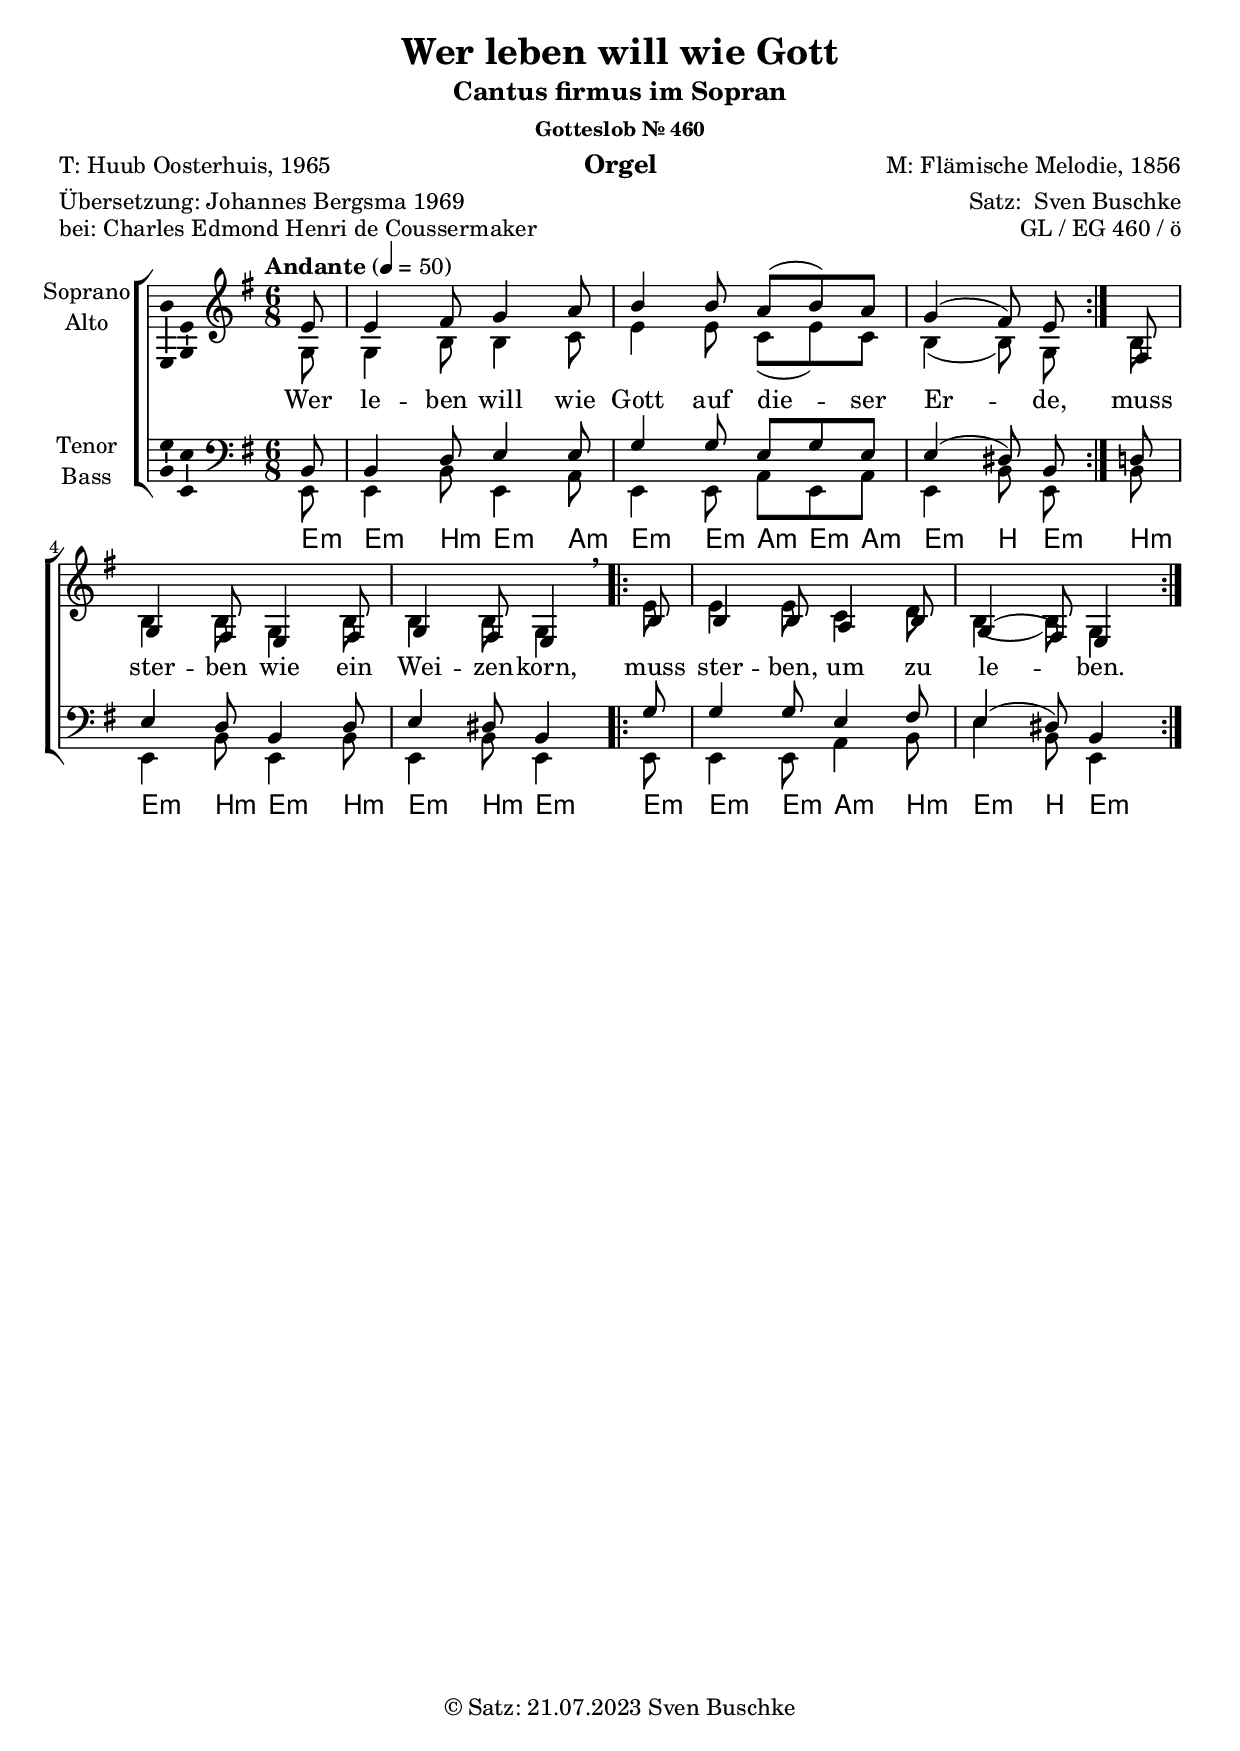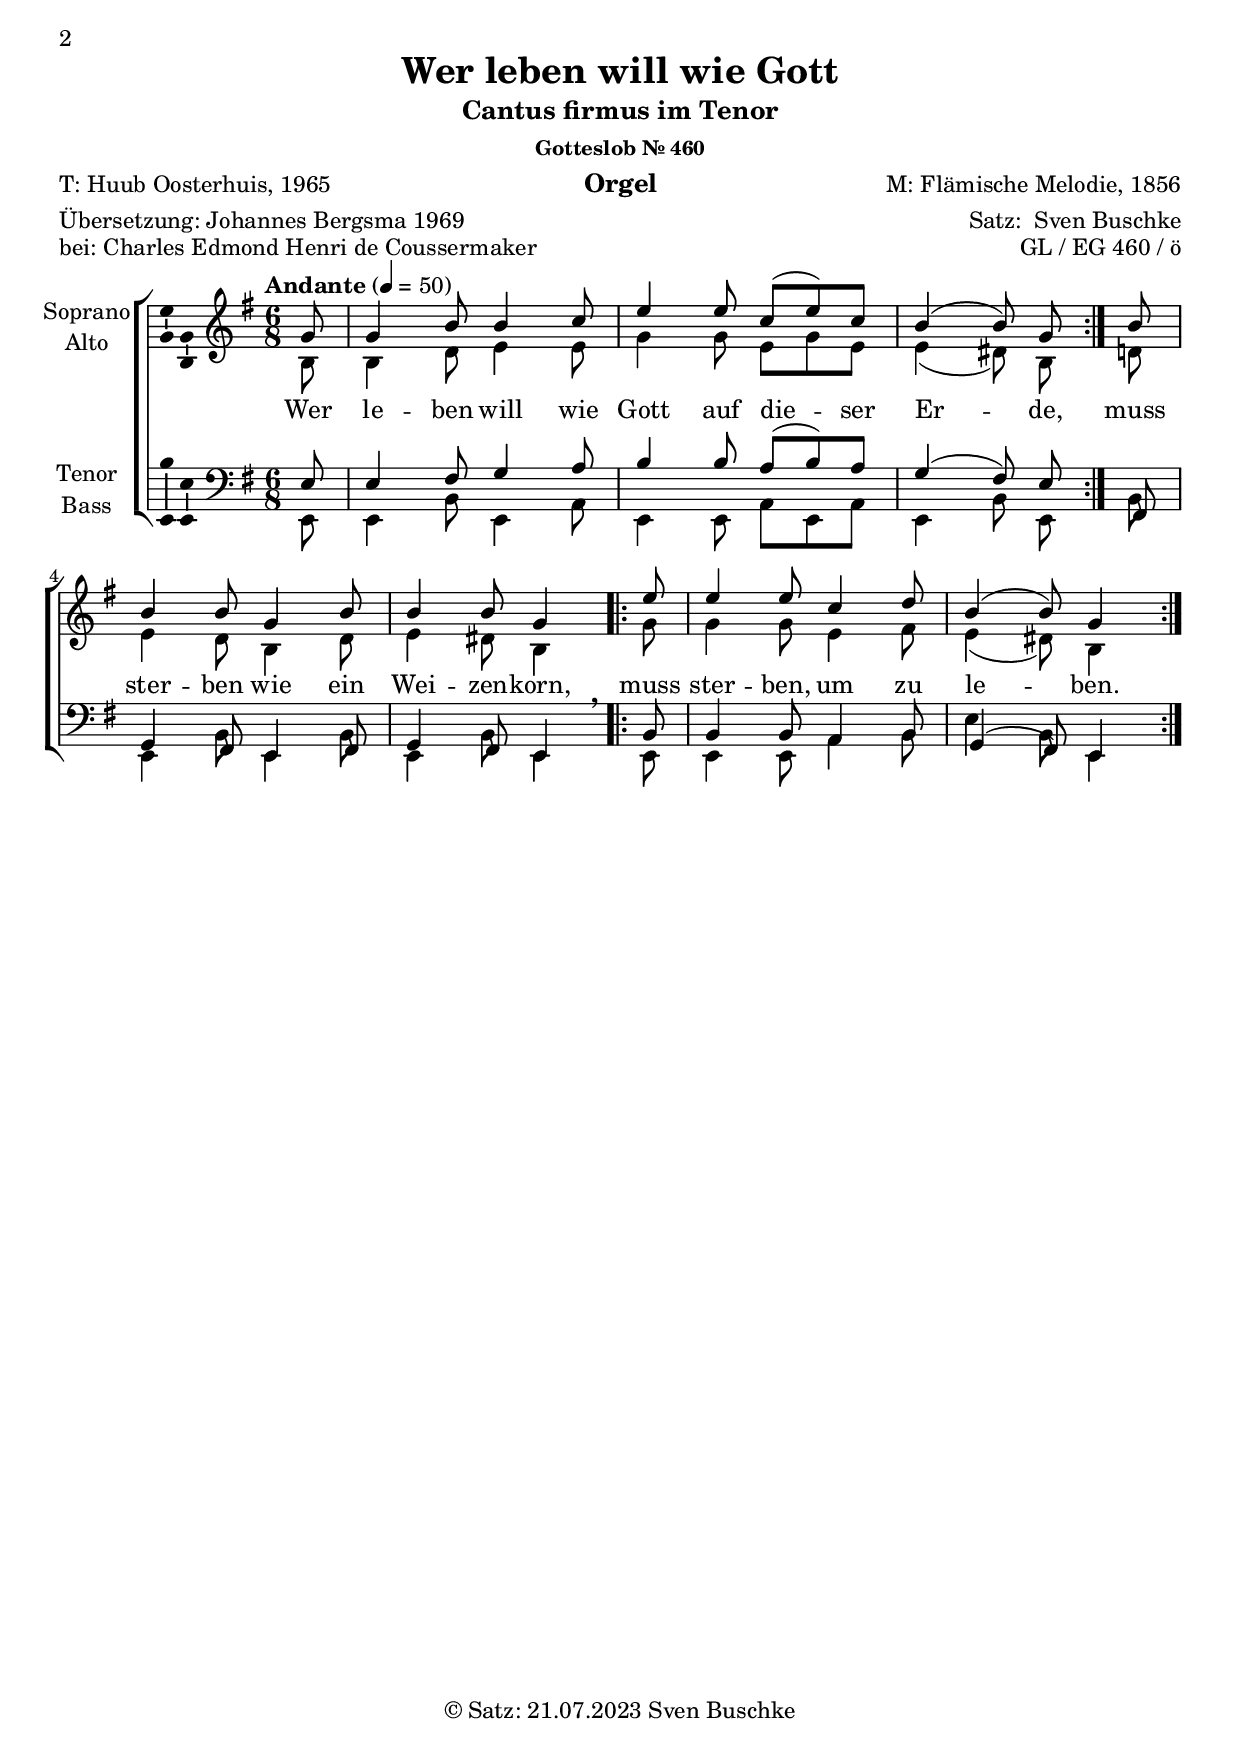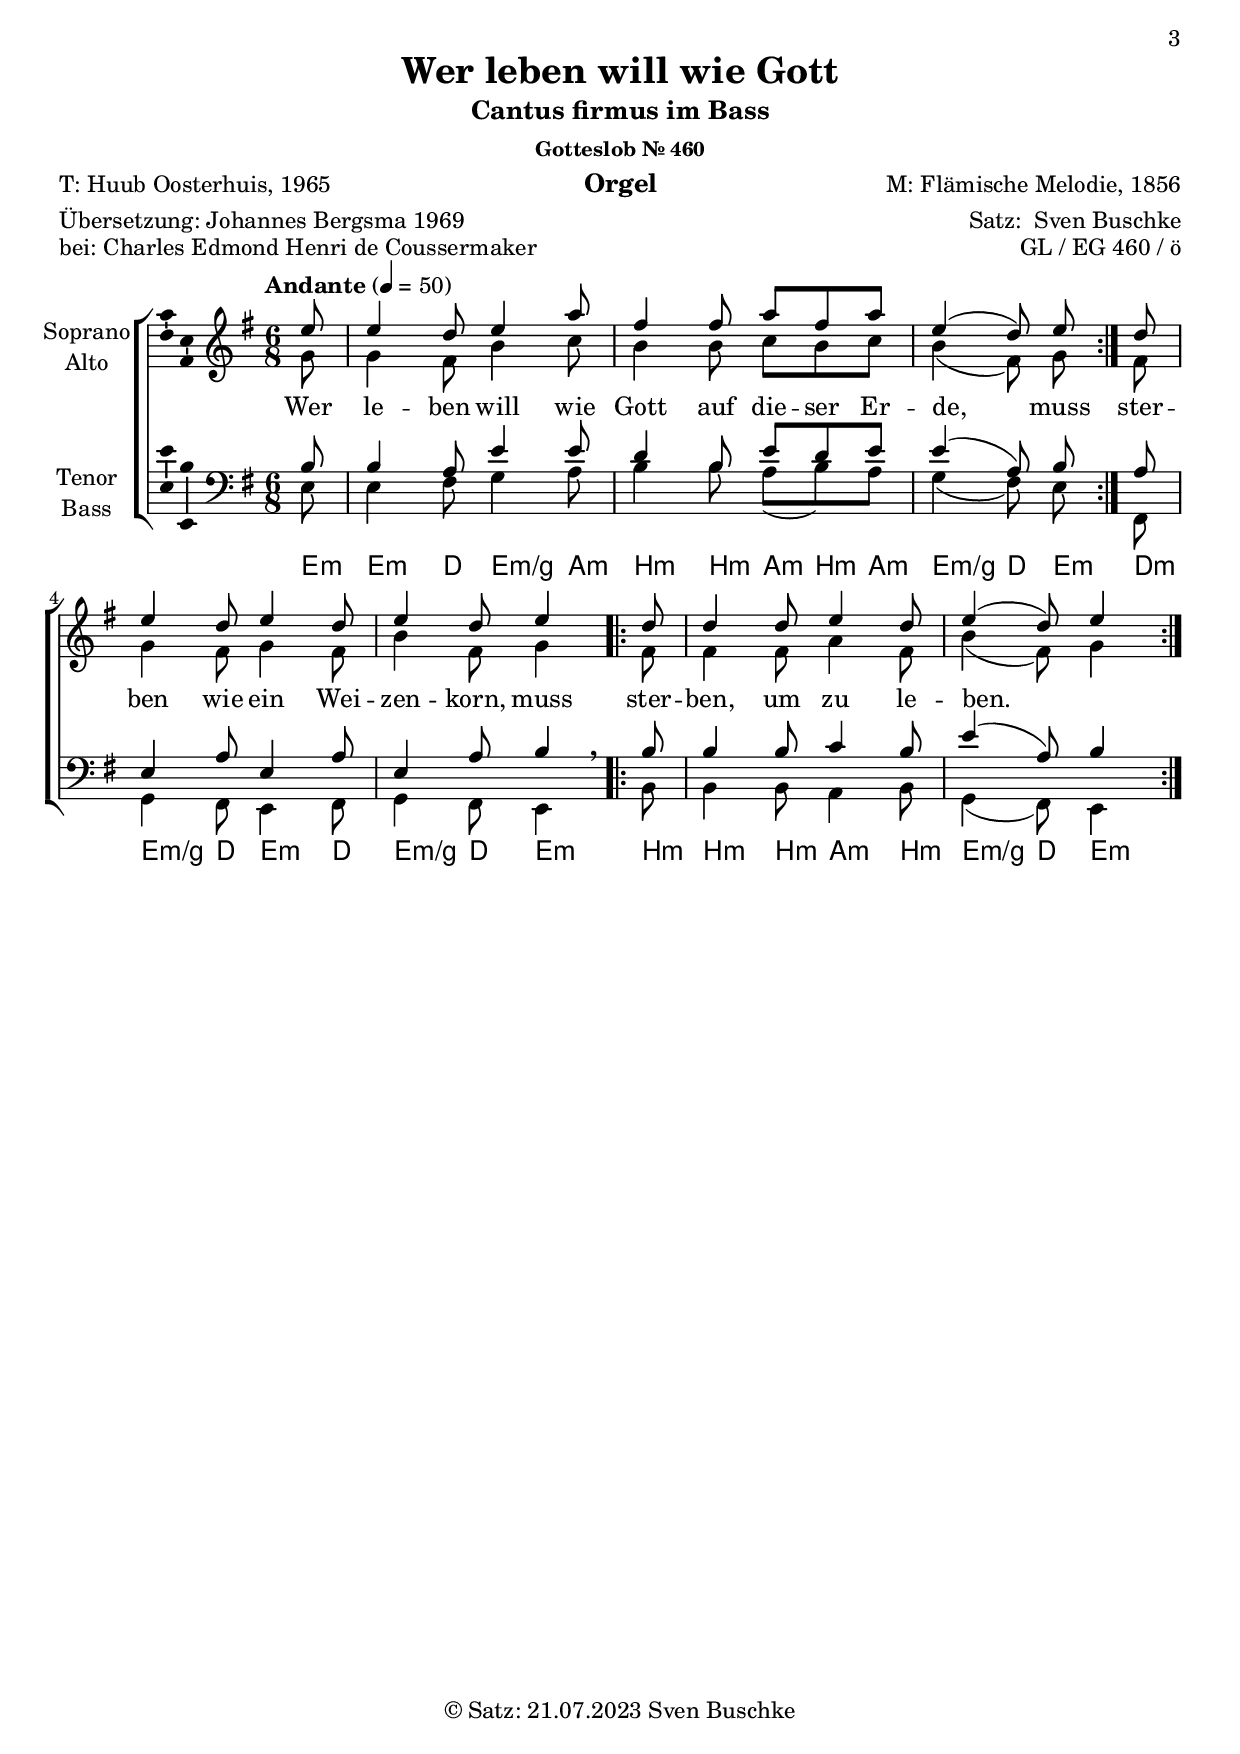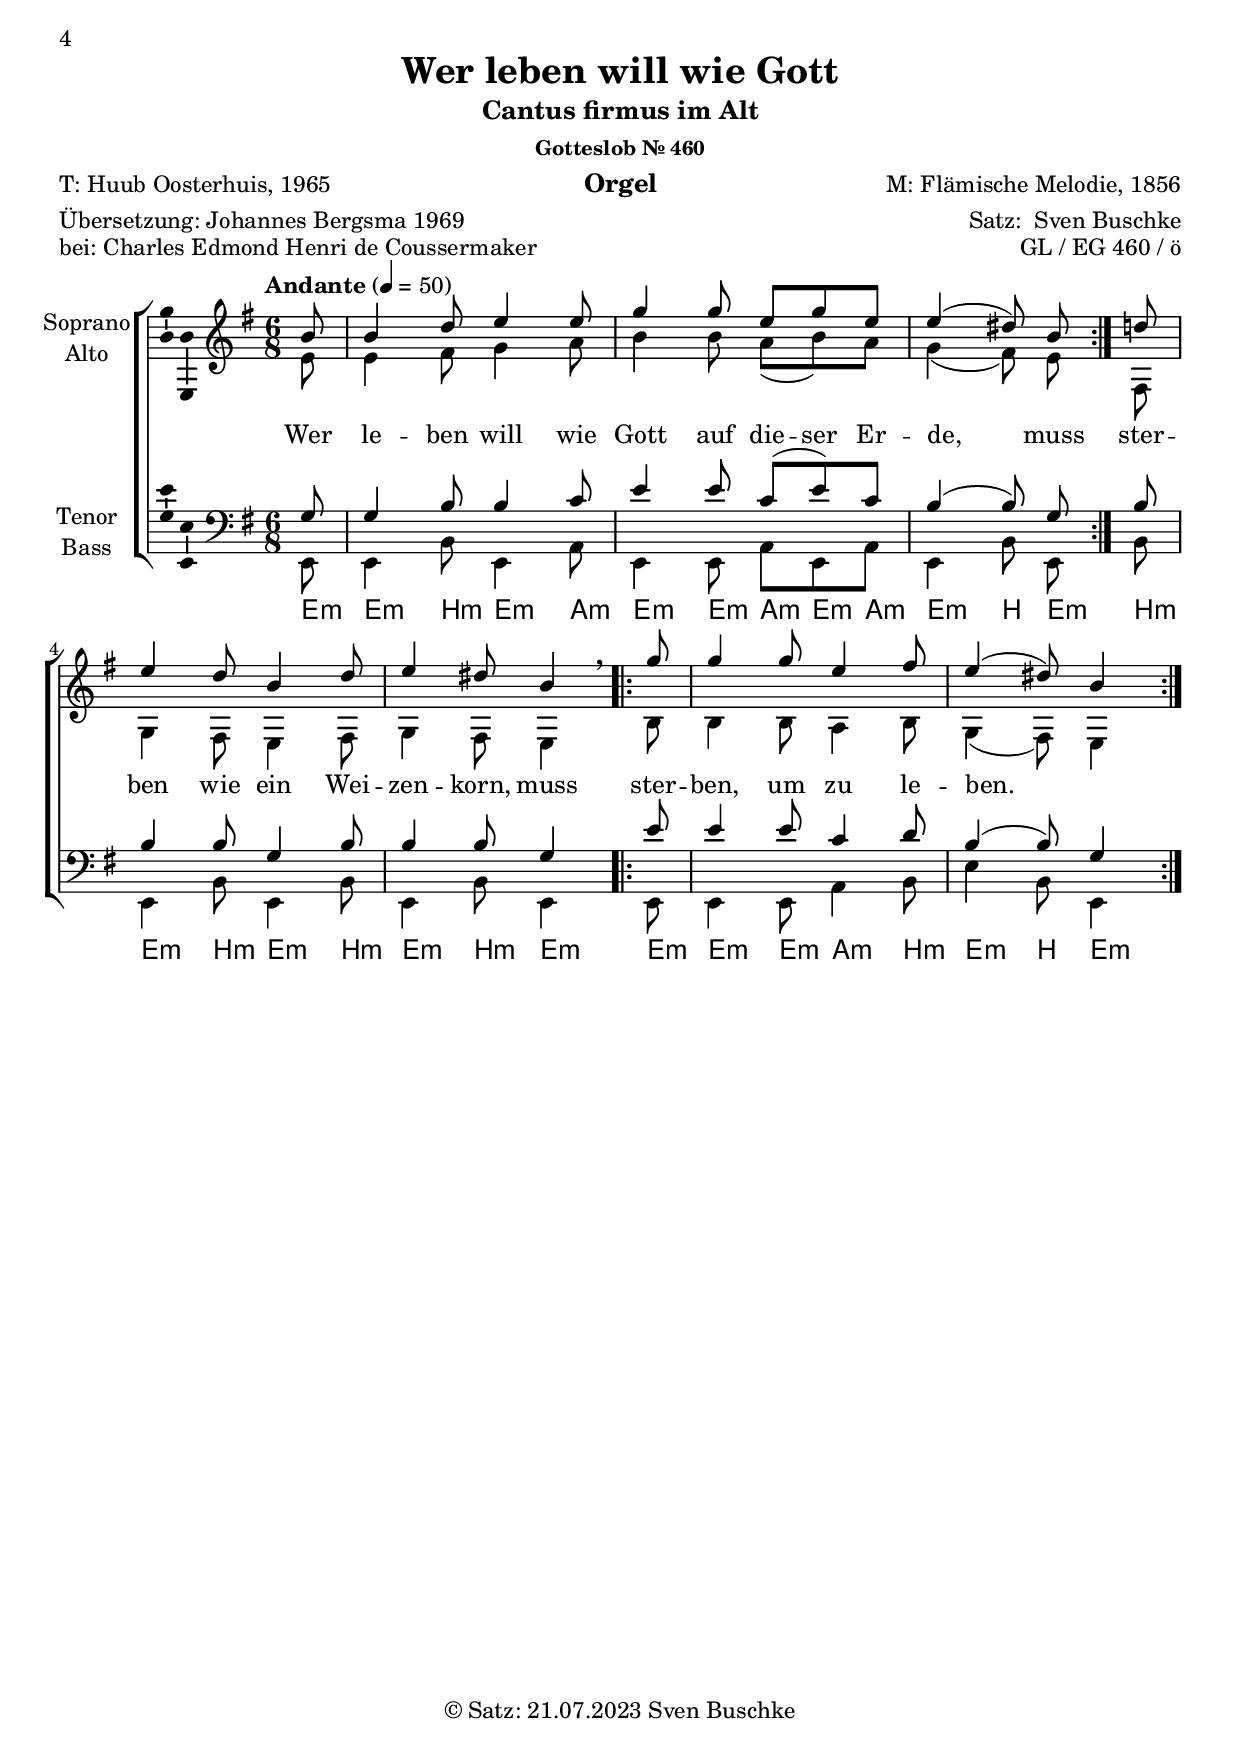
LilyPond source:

\version "2.24.1"
\language "english"

\include "predefined-guitar-fretboards.ly"

\header {
  dedication = ""
  title = "Wer leben will wie Gott"
  subsubtitle = "Gotteslob Nr. 460"
  instrument = "Orgel"
  composer = "M: Flämische Melodie, 1856"
  arranger = \markup { "Satz: " \with-url #"https://buschke.com" "Sven Buschke" }
  poet = "T: Huub Oosterhuis, 1965 "
  meter = "Übersetzung: Johannes Bergsma 1969"
  piece = "bei: Charles Edmond Henri de Coussermaker"
  opus = "GL / EG 460 / ö"
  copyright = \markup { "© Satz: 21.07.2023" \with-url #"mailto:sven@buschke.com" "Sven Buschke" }
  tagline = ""
}

global = {
  \key e \minor
  \time 6/8
  \tempo "Andante" 4=50
}

scoreASoprano = \relative c'' {
  \global
  % Music follows here.
  \repeat volta 2 {
    \partial 8
    e,8
    e4 fs8 g4 a8 b4 b8 a(b) a g4(fs8) e
  }
  \partial 8
  fs,
  g4 fs8 e4 fs8 g4 fs8 e4\breathe
  \repeat volta 2 {
    \partial 8
    b'8
    b4 b8 a4 b8 g4(fs8) e4
  }
}

scoreAAlto = \relative c' {
  \global
  % Music follows here.
  \repeat volta 2 {
    \partial 8
    g8
    g4 b8 b4 c8 e4 e8 c(e) c b4(b8) g
  }
  \partial 8
  b8
  b4 b8 g4 b8 b4 b8 g4
  \repeat volta 2 {
    \partial 8
    e'8
    e4 e8 c4 d8 b4(b8) g4
  }
}

scoreATenor = \relative c' {
  \global
  % Music follows here.
  \repeat volta 2 {
    \partial 8
    b,8
    b4 d8 e4 e8 g4 g8 e8 g e e4(ds8) b
  }
  \partial 8
  d8 e4 d8 b4 d8 e4 ds8 b4
  \repeat volta 2 {
    \partial 8
    g'8 g4 g8 e4 fs8 e4(ds8) b4
  }
}

scoreABass = \relative c {
  \global
  % Music follows here.
  \repeat volta 2 {
    \partial 8
    e,8
    e4 b'8 e,4 a8 e4 e8 a8 e a e4 b'8 e,
  }
  \partial 8
  b' e,4 b'8 e,4 b'8 e,4 b'8 e,4
  \repeat volta 2 {
    \partial 8
    e8 e4 e8 a4 b8 e4 b8 e,4
  }
}

scoreAVerse = \lyricmode {
  % Lyrics follow here.
  Wer le -- ben will wie Gott auf die -- ser Er -- de,
  muss ster -- ben wie ein Wei -- zen -- korn,
  muss ster -- ben, um zu le -- ben.
}

scoreAChordNames = \chordmode {
  \global
  \germanChords
  % Chords follow here.
  \repeat volta 2 {
    \partial 8
    e8:min
    e4:min b8:min e4:min a8:min e4:min e8:min a8:min e:min a:min e4:min b8 e:min
  }
  \partial 8
  b:min e4:min b8:min e4:min b8:min e4:min b8:min e4:min
  \repeat volta 2 {
    \partial 8
    e8:min e4:min e8:min a4:min b8:min e4:min b8 e4:min
  }
}

scoreAFigBass = \figuremode {
  \global
  % Figures follow here.
}

scoreAChoirPart = \new ChoirStaff <<
  \new Staff \with {
    midiInstrument = "choir aahs"
    instrumentName = \markup \center-column { "Soprano" "Alto" }
  } <<
    \new Voice = "soprano" \with {
      \consists "Ambitus_engraver"
    } { \voiceOne \scoreASoprano }
    \new Voice = "alto" \with {
      \consists "Ambitus_engraver"
      \override Ambitus #'X-offset = #2.0
    } { \voiceTwo \scoreAAlto }
  >>
  \new Lyrics \with {
    \override VerticalAxisGroup #'staff-affinity = #CENTER
  } \lyricsto "soprano" \scoreAVerse
  \new Staff \with {
    midiInstrument = "choir aahs"
    instrumentName = \markup \center-column { "Tenor" "Bass" }
  } <<
    \clef bass
    \new Voice = "tenor" \with {
      \consists "Ambitus_engraver"
    } { \voiceOne \scoreATenor }
    \new Voice = "bass" \with {
      \consists "Ambitus_engraver"
      \override Ambitus #'X-offset = #2.0
    } { \voiceTwo \scoreABass }
  >>
>>

scoreAChordsPart = <<
  \new ChordNames \scoreAChordNames
  %   \scoreAChordNames
  %   \new FretBoards \scoreAChordNames
>>

scoreABassFiguresPart = \new FiguredBass \with {
  useBassFigureExtenders = ##t
} \scoreAFigBass

\bookpart {
  \header {
    subtitle = "Cantus firmus im Sopran"
  }
  \score {
    <<
      \scoreAChoirPart
      \scoreAChordsPart
      \scoreABassFiguresPart
    >>
    \layout { }
    \midi {
      \tempo 4=100
    }
  }
}

scoreBSoprano = \relative c'' {
  \global
  % Music follows here.
  \transpose e e' \scoreAAlto
}

scoreBAlto = \relative c' {
  \global
  % Music follows here.
  \transpose e e' \scoreATenor
}

scoreBTenor = \relative c' {
  \global
  % Music follows here.
  \transpose a a, \scoreASoprano
}

scoreBBass = \relative c {
  \global
  % Music follows here.
  \scoreABass
}

scoreBVerse = \lyricmode {
  % Lyrics follow here.
  \scoreAVerse
}

scoreBChordNames = \chordmode {
  \global
  \germanChords
  % Chords follow here.

}

scoreBFigBass = \figuremode {
  \global
  % Figures follow here.
}

scoreBChoirPart = \new ChoirStaff <<
  \new Staff \with {
    midiInstrument = "choir aahs"
    instrumentName = \markup \center-column { "Soprano" "Alto" }
  } <<
    \new Voice = "soprano" \with {
      \consists "Ambitus_engraver"
    } { \voiceOne \scoreBSoprano }
    \new Voice = "alto" \with {
      \consists "Ambitus_engraver"
      \override Ambitus #'X-offset = #2.0
    } { \voiceTwo \scoreBAlto }
  >>
  \new Lyrics \with {
    \override VerticalAxisGroup #'staff-affinity = #CENTER
  } \lyricsto "soprano" \scoreBVerse
  \new Staff \with {
    midiInstrument = "choir aahs"
    instrumentName = \markup \center-column { "Tenor" "Bass" }
  } <<
    \clef bass
    \new Voice = "tenor" \with {
      \consists "Ambitus_engraver"
    } { \voiceOne \scoreBTenor }
    \new Voice = "bass" \with {
      \consists "Ambitus_engraver"
      \override Ambitus #'X-offset = #2.0
    } { \voiceTwo \scoreBBass }
  >>
>>

scoreBChordsPart = <<
  \new ChordNames \scoreBChordNames
  %   \scoreBChordNames
  %   \new FretBoards \scoreBChordNames
>>

scoreBBassFiguresPart = \new FiguredBass \with {
  useBassFigureExtenders = ##t
} \scoreBFigBass

\bookpart {
  \header {
    subtitle = "Cantus firmus im Tenor"
  }
  \score {
    <<
      \scoreBChoirPart
      \scoreBChordsPart
      \scoreBBassFiguresPart
    >>
    \layout { }
    \midi {
      \tempo 4=100
    }
  }
}

scoreCSoprano = \relative c'' {
  \global
  % Music follows here.
  \repeat volta 2 {
    \partial 8
    e8
    e4 d8 e4 a8 fs4 fs8 a8 fs a e4(d8) e8
  }
  \partial 8
  d8
  e4 d8 e4 d8 e4 d8 e4
  \repeat volta 2 {
    \partial 8
    d8 d4 d8 e4 d8 e4(d8) e4
  }
}

scoreCAlto = \relative c' {
  \global
  % Music follows here.
  \repeat volta 2 {
    \partial 8
    g'8
    g4 fs8 b4 c8 b4 b8 c8 b c b4(fs8) g8
  }
  \partial 8
  fs8
  g4 fs8 g4 fs8 b4 fs8 g4
  \repeat volta 2 {
    \partial 8
    fs8
    fs4 fs8 a4 fs8 b4(fs8) g4
  }
}

scoreCTenor = \relative c' {
  \global
  % Music follows here.
  \repeat volta 2 {
    \partial 8
    b8
    b4 a8 e'4 e8 d4 b8 e8 d e e4(a,8) b8
  }
  \partial 8
  a8
  e4 a8 e4 a8 e4 a8 b4
  \repeat volta 2 {
    \partial 8
    b8
    b4 b8 c4 b8 e4(a,8) b4
  } 
}

scoreCBass = \relative c {
  \global
  % Music follows here.
    \transpose a a, \scoreASoprano
}

scoreCVerse = \lyricmode {
  % Lyrics follow here.
  \scoreAVerse
}

scoreCChordNames = \chordmode {
  \global
  \germanChords
  % Chords follow here.
  \repeat volta 2 {
    \partial 8
    e8:min
    e4:min d8 e4:min/g a8:min b4:min b8:min a8:min b:min a:min e4:min/g d8 e:min
  }
  \partial 8
  d:min e4:min/g d8 e4:min d8 e4:min/g d8 e4:min
  \repeat volta 2 {
    \partial 8
    b8:min b4:min b8:min a4:min b8:min e4:min/g d8 e4:min
  }

}

scoreCFigBass = \figuremode {
  \global
  % Figures follow here.
}

scoreCChoirPart = \new ChoirStaff <<
  \new Staff \with {
    midiInstrument = "choir aahs"
    instrumentName = \markup \center-column { "Soprano" "Alto" }
  } <<
    \new Voice = "soprano" \with {
      \consists "Ambitus_engraver"
    } { \voiceOne \scoreCSoprano }
    \new Voice = "alto" \with {
      \consists "Ambitus_engraver"
      \override Ambitus #'X-offset = #2.0
    } { \voiceTwo \scoreCAlto }
  >>
  \new Lyrics \with {
    \override VerticalAxisGroup #'staff-affinity = #CENTER
  } \lyricsto "soprano" \scoreCVerse
  \new Staff \with {
    midiInstrument = "choir aahs"
    instrumentName = \markup \center-column { "Tenor" "Bass" }
  } <<
    \clef bass
    \new Voice = "tenor" \with {
      \consists "Ambitus_engraver"
    } { \voiceOne \scoreCTenor }
    \new Voice = "bass" \with {
      \consists "Ambitus_engraver"
      \override Ambitus #'X-offset = #2.0
    } { \voiceTwo \scoreCBass }
  >>
>>

scoreCChordsPart = <<
  \new ChordNames \scoreCChordNames
  %   \scoreCChordNames
  %   \new FretBoards \scoreCChordNames
>>

scoreCBassFiguresPart = \new FiguredBass \with {
  useBassFigureExtenders = ##t
} \scoreCFigBass

\bookpart {
  \header {
    subtitle = "Cantus firmus im Bass"
  }
  \score {
    <<
      \scoreCChoirPart
      \scoreCChordsPart
      \scoreCBassFiguresPart
    >>
    \layout { }
    \midi {
      \tempo 4=100
    }
  }
}

scoreDSoprano = \relative c'' {
  \global
  % Music follows here.
  \transpose e e'' \scoreATenor
}

scoreDAlto = \relative c' {
  \global
  % Music follows here.
  \transpose a a \scoreASoprano
}

scoreDTenor = \relative c' {
  \global
  % Music follows here.
  \transpose e e \scoreAAlto
}

scoreDBass = \relative c {
  \global
  % Music follows here.
  \scoreABass
}

scoreDVerse = \lyricmode {
  % Lyrics follow here.
  \scoreAVerse
}

scoreDChordNames = \chordmode {
  \global
  \germanChords
  % Chords follow here.
  \scoreAChordNames
}

scoreDFigBass = \figuremode {
  \global
  % Figures follow here.
}

scoreDChoirPart = \new ChoirStaff <<
  \new Staff \with {
    midiInstrument = "choir aahs"
    instrumentName = \markup \center-column { "Soprano" "Alto" }
  } <<
    \new Voice = "soprano" \with {
      \consists "Ambitus_engraver"
    } { \voiceOne \scoreDSoprano }
    \new Voice = "alto" \with {
      \consists "Ambitus_engraver"
      \override Ambitus #'X-offset = #2.0
    } { \voiceTwo \scoreDAlto }
  >>
  \new Lyrics \with {
    \override VerticalAxisGroup #'staff-affinity = #CENTER
  } \lyricsto "soprano" \scoreDVerse
  \new Staff \with {
    midiInstrument = "choir aahs"
    instrumentName = \markup \center-column { "Tenor" "Bass" }
  } <<
    \clef bass
    \new Voice = "tenor" \with {
      \consists "Ambitus_engraver"
    } { \voiceOne \scoreDTenor }
    \new Voice = "bass" \with {
      \consists "Ambitus_engraver"
      \override Ambitus #'X-offset = #2.0
    } { \voiceTwo \scoreDBass }
  >>
>>

scoreDChordsPart = <<
  \new ChordNames \scoreDChordNames
  %   \scoreDChordNames
  %   \new FretBoards \scoreDChordNames
>>

scoreDBassFiguresPart = \new FiguredBass \with {
  useBassFigureExtenders = ##t
} \scoreDFigBass

\bookpart {
  \header {
    subtitle = "Cantus firmus im Alt"
  }
  \score {
    <<
      \scoreDChoirPart
      \scoreDChordsPart
      \scoreDBassFiguresPart
    >>
    \layout { }
    \midi {
      \tempo 4=100
    }
  }
}